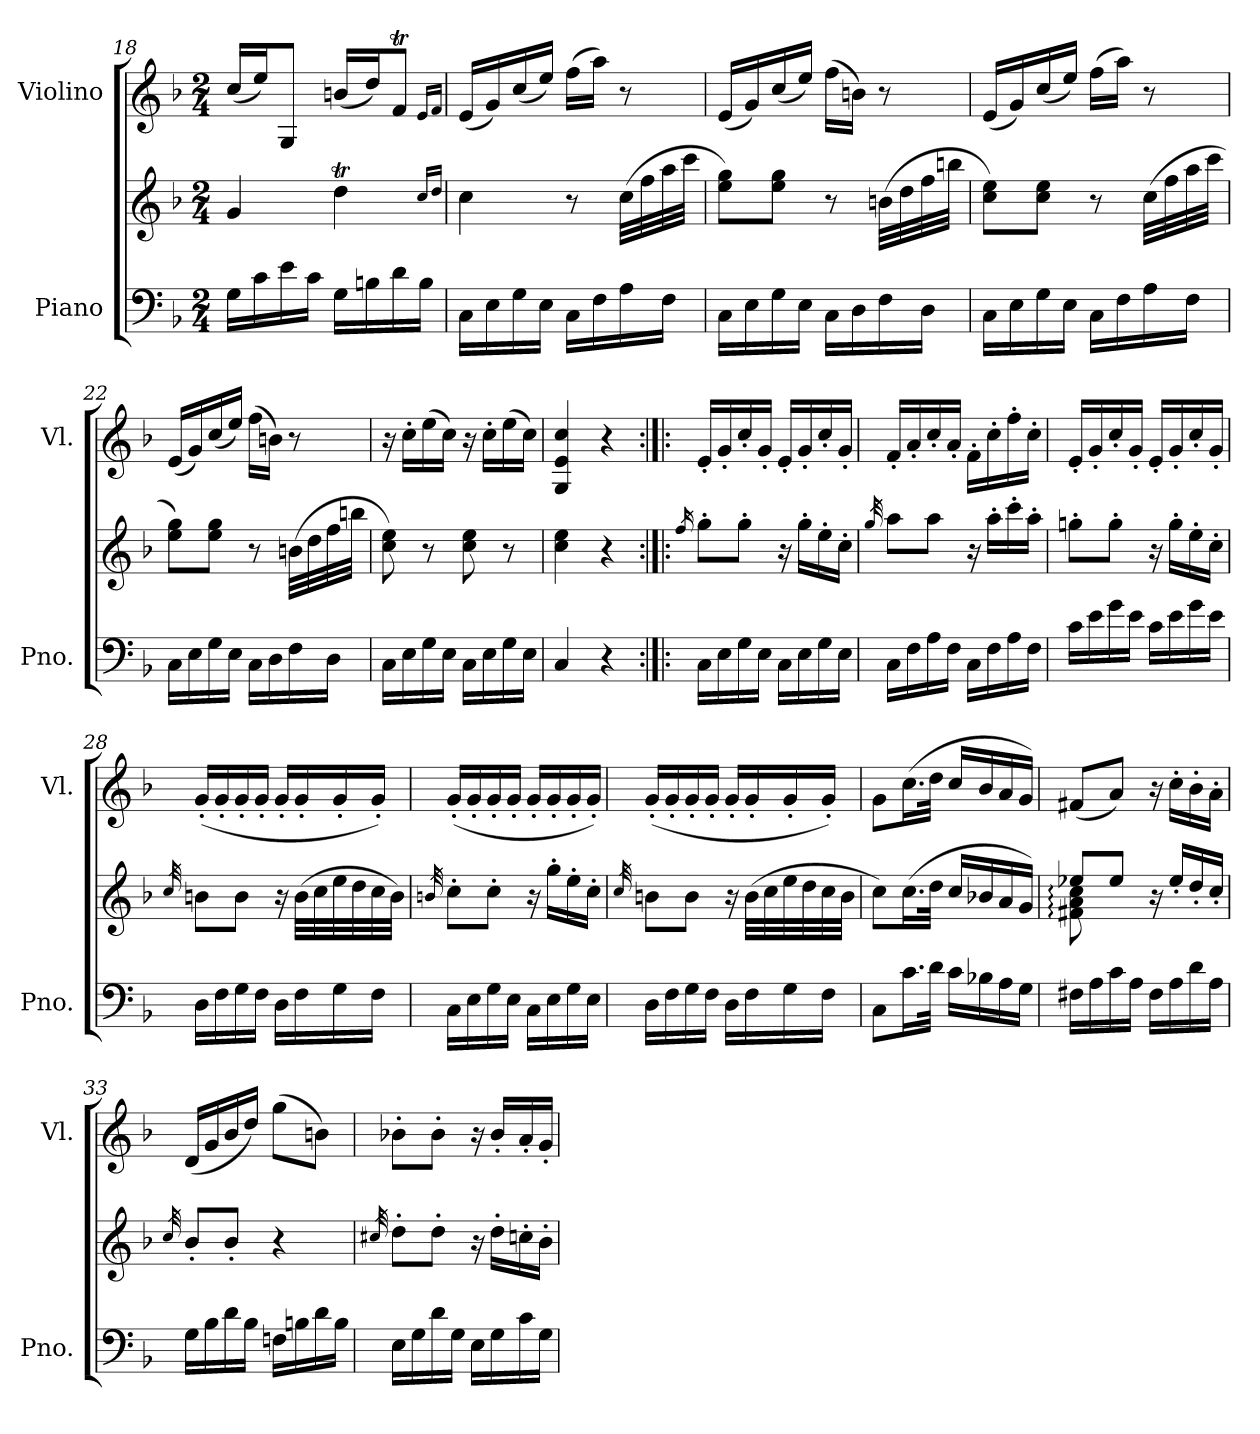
**kern	**kern	**kern
*part2	*part2	*part1
*staff3	*staff2	*staff1
*I"Piano	*	*I"Violino
*I'Pno.	*	*I'Vl.
*clefF4	*clefG2	*clefG2
*k[b-]	*k[b-]	*k[b-]
*M2/4	*M2/4	*M2/4
=18	=18	=18
16G\LL	4g/	(<16cc/LL
16c\	.	16ee/J)
16e\	.	8G/J
16c\JJ	.	.
16G\LL	4ddT\	(<16bn/LL
16Bn\	.	16dd/J)
16d\	.	8fT/J
16B\JJ	.	.
.	16qcc/LL	16qe/LL
.	16qdd/JJ	16qf/JJ
!!LO:LB:g=z
=19	=19	=19
16C\LL	4cc\	(<16e/LL
16E\	.	16g/)
16G\	.	(<16cc/
16E\JJ	.	16ee/JJ)
16C\LL	8r	(>16ff\LL
16F\	.	16aa\JJ)
16A\	(>32cc\LLL	8r
.	32ff\	.
16F\JJ	32aa\	.
.	32ccc\JJJ	.
=20	=20	=20
16C\LL	8ee\ 8gg\L)	(<16e/LL
16E\	.	16g/)
16G\	8ee\ 8gg\J	(<16cc/
16E\JJ	.	16ee/JJ)
16C\LL	8r	(>16ff\LL
16D\	.	16bn\JJ)
16F\	(>32bn\LLL	8r
.	32dd\	.
16D\JJ	32ff\	.
.	32bbn\JJJ	.
=21	=21	=21
16C\LL	8cc\ 8ee\L)	(<16e/LL
16E\	.	16g/)
16G\	8cc\ 8ee\J	(<16cc/
16E\JJ	.	16ee/JJ)
16C\LL	8r	(>16ff\LL
16F\	.	16aa\JJ)
16A\	(>32cc\LLL	8r
.	32ff\	.
16F\JJ	32aa\	.
.	32ccc\JJJ	.
=22	=22	=22
16C\LL	8ee\ 8gg\L)	(<16e/LL
16E\	.	16g/)
16G\	8ee\ 8gg\J	(<16cc/
16E\JJ	.	16ee/JJ)
16C\LL	8r	(>16ff\LL
16D\	.	16bn\JJ)
16F\	(>32bn\LLL	8r
.	32dd\	.
16D\JJ	32ff\	.
.	32bbn\JJJ	.
!!LO:LB:g=z
=23	=23	=23
16C\LL	8cc\ 8ee\)	16r
16E\	.	16cc'\LL
16G\	8r	(>16ee\
16E\JJ	.	16cc\JJ)
16C\LL	8cc\ 8ee\	16r
16E\	.	16cc'\LL
16G\	8r	(>16ee\
16E\JJ	.	16cc\JJ)
=24	=24	=24
4C/	4cc\ 4ee\	4G/ 4e/ 4cc/
4r	4r	4r
=25:|!|:	=25:|!|:	=25:|!|:
.	16qff/	.
16C\LL	8gg'\L	16e'/LL
16E\	.	16g'/
16G\	8gg'\J	16cc'/
16E\JJ	.	16g'/JJ
16C\LL	16r	16e'/LL
16E\	16gg'\LL	16g'/
16G\	16ee'\	16cc'/
16E\JJ	16cc'\JJ	16g'/JJ
=26	=26	=26
.	32qgg/	.
16C\LL	8aa\L	16f'/LL
16F\	.	16a'/
16A\	8aa\J	16cc'/
16F\JJ	.	16a'/JJ
16C\LL	16r	16f'\LL
16F\	16aa'\LL	16cc'\
16A\	16ccc'\	16ff'\
16F\JJ	16aa'\JJ	16cc'\JJ
=27	=27	=27
16c\LL	8ggn'\L	16e'/LL
16e\	.	16g'/
16g\	8gg'\J	16cc'/
16e\JJ	.	16g'/JJ
16c\LL	16r	16e'/LL
16e\	16gg'\LL	16g'/
16g\	16ee'\	16cc'/
16e\JJ	16cc'\JJ	16g'/JJ
!!LO:LB:g=z
=28	=28	=28
.	32qcc/	.
16D\LL	8bn\L	(<16g'/LL
16F\	.	16g'/
16G\	8b\J	16g'/
16F\JJ	.	16g'/JJ
16D\LL	16r	16g'/LL
16F\	(>32b\LLL	16g'/
.	32cc\	.
16G\	32ee\	16g'/
.	32dd\	.
16F\JJ	32cc\	16g'/JJ)
.	32b\JJJ)	.
=29	=29	=29
.	32qbn/	.
16C\LL	8cc'\L	(<16g'/LL
16E\	.	16g'/
16G\	8cc'\J	16g'/
16E\JJ	.	16g'/JJ
16C\LL	16r	16g'/LL
16E\	16gg'\LL	16g'/
16G\	16ee'\	16g'/
16E\JJ	16cc'\JJ	16g'/JJ)
=30	=30	=30
.	32qcc/	.
16D\LL	8bn\L	(<16g'/LL
16F\	.	16g'/
16G\	8b\J	16g'/
16F\JJ	.	16g'/JJ
16D\LL	16r	16g'/LL
16F\	(>32b\LLL	16g'/
.	32cc\	.
16G\	32ee\	16g'/
.	32dd\	.
16F\JJ	32cc\	16g'/JJ)
.	32b\JJJ	.
=31	=31	=31
8C\L	8cc\L)	8g\L
16.c\L	(>16.cc\L	(>16.cc\L
32d\JJk	32dd\JJk	32dd\JJk
16c\LL	16cc/LL	16cc/LL
16B-X\	16b-X/	16b-/
16A\	16a/	16a/
16G\JJ	16g/JJ)	16g/JJ)
!!LO:PB:g=z
=32	=32	=32
*	*^	*
16F#X\LL	8ee-X/L	8f#X\: 8a\: 8cc\:	(<8f#X/L
16A\	.	.	.
16c\	8ee-/J	4.ryy	8a/J)
16A\JJ	.	.	.
16F#\LL	16r	.	16r
16A\	16ee-'/LL	.	16cc'\LL
16d\	16dd'/	.	16b-'\
16A\JJ	16cc'/JJ	.	16a'\JJ
*	*v	*v	*
=33	=33	=33
.	32qcc/	.
16G\LL	8b-'/L	(<16d/LL
16B-\	.	16g/
16d\	8b-'/J	16b-/
16B-\JJ	.	16dd/JJ)
16Fn\LL	4r	(>8gg\L
16Bn\	.	.
16d\	.	8bn\J)
16B\JJ	.	.
=34	=34	=34
.	32qcc#X/	.
16E\LL	8dd'\L	8b-X'\L
16G\	.	.
16d\	8dd'\J	8b-'\J
16G\JJ	.	.
16E\LL	16r	16r
16G\	16dd'\LL	16b-'/LL
16c\	16ccn'\	16a'/
16G\JJ	16b-'\JJ	16g'/JJ
=	=	=
*-	*-	*-
